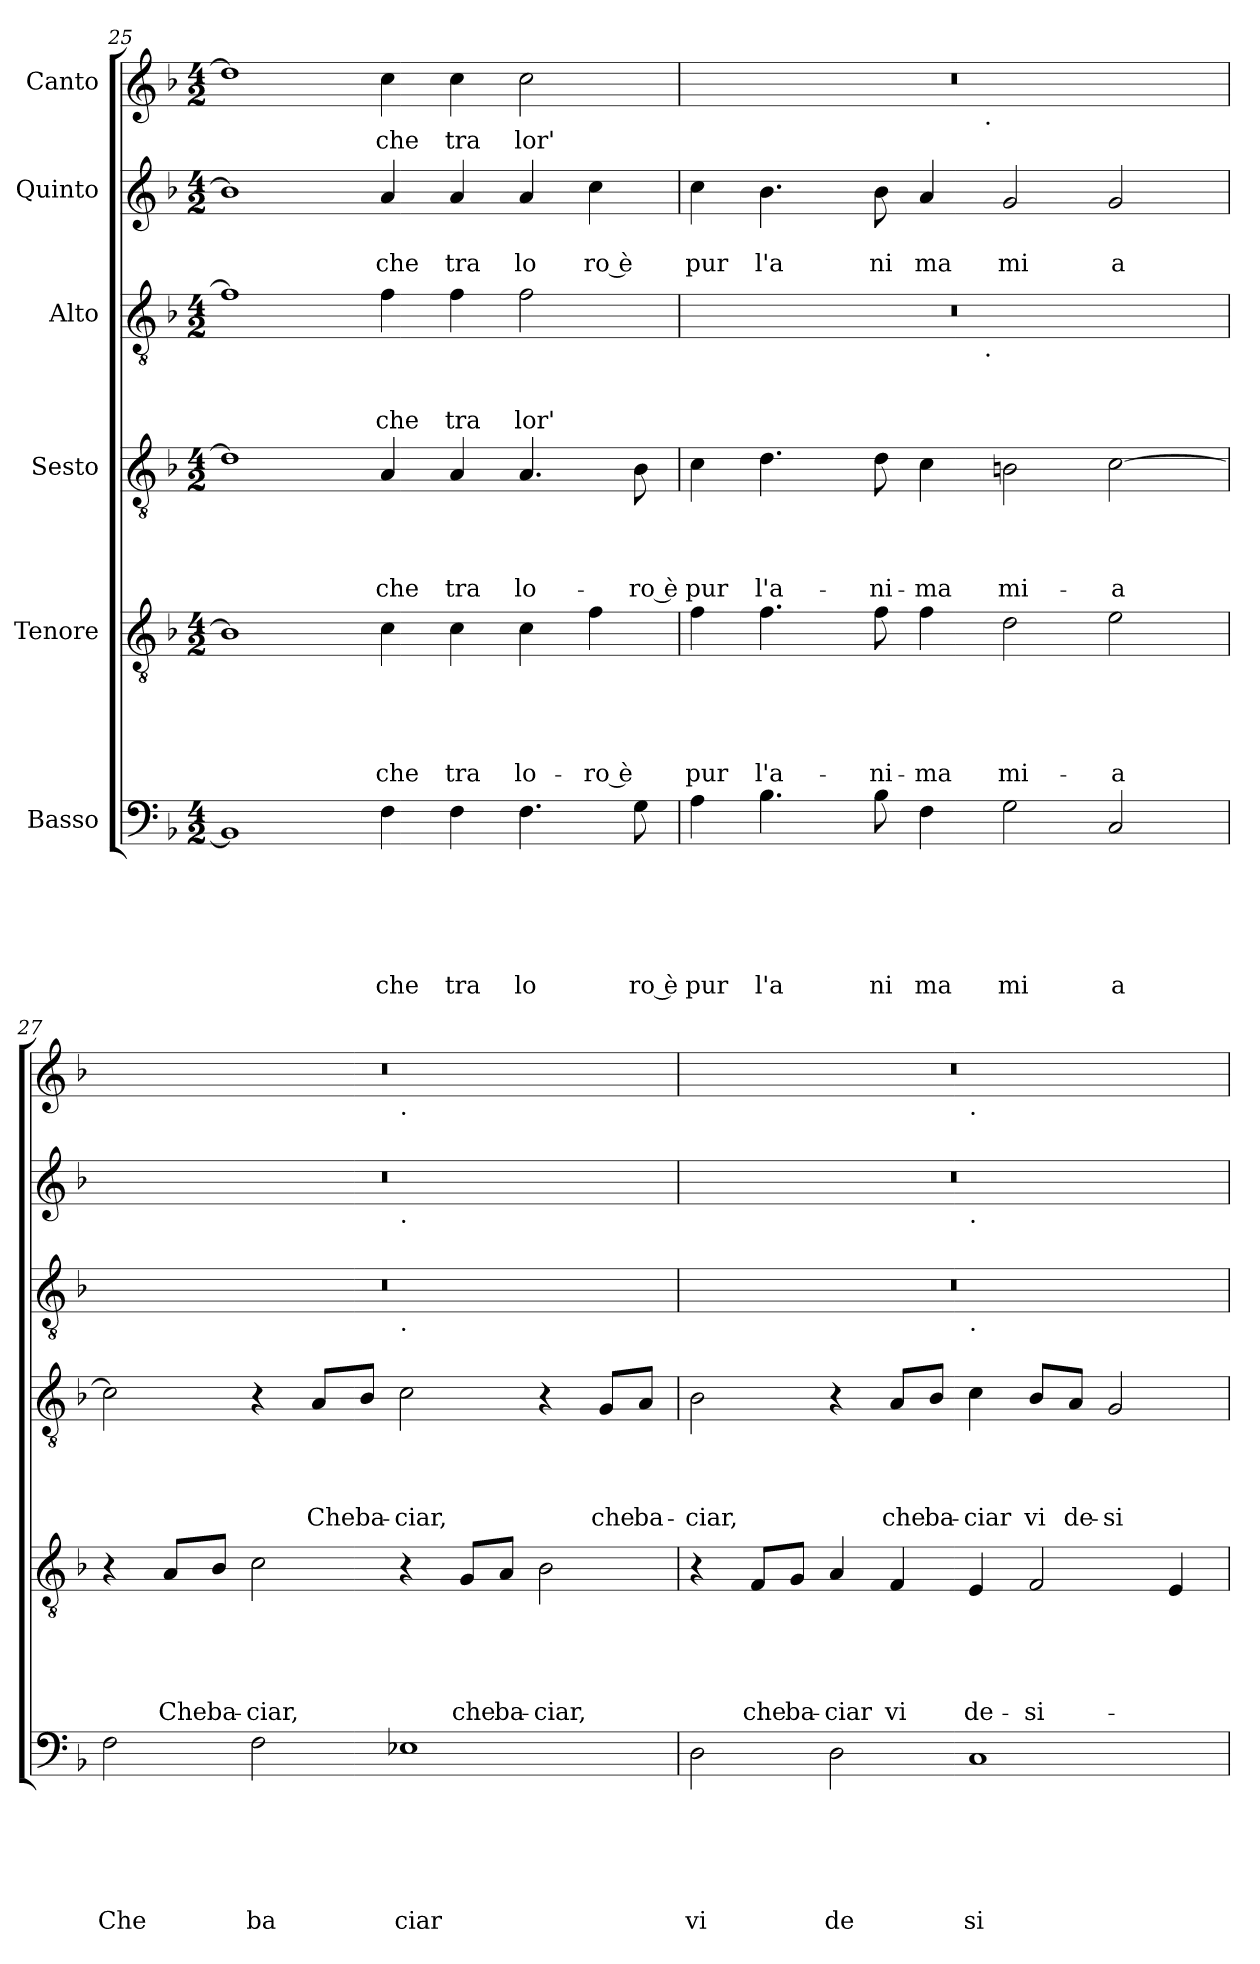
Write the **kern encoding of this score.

**kern	**text	**text	**text	**text	**text	**text	**kern	**text	**text	**text	**text	**text	**kern	**text	**text	**text	**text	**kern	**text	**text	**text	**kern	**text	**text	**kern	**text
*part6	*part6	*part6	*part6	*part6	*part6	*part6	*part5	*part5	*part5	*part5	*part5	*part5	*part4	*part4	*part4	*part4	*part4	*part3	*part3	*part3	*part3	*part2	*part2	*part2	*part1	*part1
*staff6	*staff6	*staff6	*staff6	*staff6	*staff6	*staff6	*staff5	*staff5	*staff5	*staff5	*staff5	*staff5	*staff4	*staff4	*staff4	*staff4	*staff4	*staff3	*staff3	*staff3	*staff3	*staff2	*staff2	*staff2	*staff1	*staff1
*I"Basso	*	*	*	*	*	*	*I"Tenore	*	*	*	*	*	*I"Sesto	*	*	*	*	*I"Alto	*	*	*	*I"Quinto	*	*	*I"Canto	*
*clefF4	*	*	*	*	*	*	*clefGv2	*	*	*	*	*	*clefGv2	*	*	*	*	*clefGv2	*	*	*	*clefG2	*	*	*clefG2	*
*k[b-]	*	*	*	*	*	*	*k[b-]	*	*	*	*	*	*k[b-]	*	*	*	*	*k[b-]	*	*	*	*k[b-]	*	*	*k[b-]	*
*F:	*	*	*	*	*	*	*F:	*	*	*	*	*	*F:	*	*	*	*	*F:	*	*	*	*F:	*	*	*F:	*
*M4/2	*	*	*	*	*	*	*M4/2	*	*	*	*	*	*M4/2	*	*	*	*	*M4/2	*	*	*	*M4/2	*	*	*M4/2	*
=25	=25	=25	=25	=25	=25	=25	=25	=25	=25	=25	=25	=25	=25	=25	=25	=25	=25	=25	=25	=25	=25	=25	=25	=25	=25	=25
1BB-]	.	.	.	.	.	.	1B-]	.	.	.	.	.	1d]	.	.	.	.	1f]	.	.	.	1b-]	.	.	1dd]	.
!	!	!	!	!	!	!LO:LY:b	!	!	!	!	!	!LO:LY:b	!	!	!	!	!LO:LY:b	!	!	!	!LO:LY:b	!	!	!LO:LY:b	!	!LO:LY:b
4F\	.	.	.	.	.	che	4c\	.	.	.	.	che	4A/	.	.	.	che	4f\	.	.	che	4a/	.	che	4cc\	che
!	!	!	!	!	!	!LO:LY:b	!	!	!	!	!	!LO:LY:b	!	!	!	!	!LO:LY:b	!	!	!	!LO:LY:b	!	!	!LO:LY:b	!	!LO:LY:b
4F\	.	.	.	.	.	tra	4c\	.	.	.	.	tra	4A/	.	.	.	tra	4f\	.	.	tra	4a/	.	tra	4cc\	tra
!	!	!	!	!	!	!LO:LY:b	!	!	!	!	!	!LO:LY:b	!	!	!	!	!LO:LY:b	!	!	!	!LO:LY:b	!	!	!LO:LY:b	!	!LO:LY:b
4.F\	.	.	.	.	.	lo	4c\	.	.	.	.	lo-	4.A/	.	.	.	lo-	2f\	.	.	lor'	4a/	.	lo	2cc\	lor'
!	!	!	!	!	!	!	!	!	!	!	!	!LO:LY:b:rj	!	!	!	!	!	!	!	!	!	!	!	!LO:LY:b:rj	!	!
.	.	.	.	.	.	.	4f\	.	.	.	.	-ro è	.	.	.	.	.	.	.	.	.	4cc\	.	ro è	.	.
!	!	!	!	!	!	!LO:LY:b:rj	!	!	!	!	!	!	!	!	!	!	!LO:LY:b:rj	!	!	!	!	!	!	!	!	!
8G\	.	.	.	.	.	ro è	.	.	.	.	.	.	8B-\	.	.	.	-ro è	.	.	.	.	.	.	.	.	.
!!LO:PB:g=z
=26	=26	=26	=26	=26	=26	=26	=26	=26	=26	=26	=26	=26	=26	=26	=26	=26	=26	=26	=26	=26	=26	=26	=26	=26	=26	=26
!	!	!	!	!	!	!LO:LY:b	!	!	!	!	!	!LO:LY:b	!	!	!	!	!LO:LY:b	!	!	!	!	!	!	!LO:LY:b	!	!
*	*	*	*	*	*	*	*	*	*	*	*	*	*	*	*	*	*	*^	*	*	*	*	*	*	*^	*
4A\	.	.	.	.	.	pur	4f\	.	.	.	.	pur	4c\	.	.	.	pur	0r	2ryy	.	.	.	4cc\	.	pur	0r	2ryy	.
!	!	!	!	!	!	!LO:LY:b	!	!	!	!	!	!LO:LY:b	!	!	!	!	!LO:LY:b	!	!	!	!	!	!	!	!LO:LY:b	!	!	!
4.B-\	.	.	.	.	.	l'a	4.f\	.	.	.	.	l'a-	4.d\	.	.	.	l'a-	.	.	.	.	.	4.b-\	.	l'a	.	.	.
.	.	.	.	.	.	.	.	.	.	.	.	.	.	.	.	.	.	.	4...ryy	.	.	.	.	.	.	.	4...ryy	.
!	!	!	!	!	!	!LO:LY:b	!	!	!	!	!	!LO:LY:b	!	!	!	!	!LO:LY:b	!	!	!	!	!	!	!	!LO:LY:b	!	!	!
8B-\	.	.	.	.	.	ni	8f\	.	.	.	.	-ni-	8d\	.	.	.	-ni-	.	.	.	.	.	8b-\	.	ni	.	.	.
!	!	!	!	!	!	!LO:LY:b	!	!	!	!	!	!LO:LY:b	!	!	!	!	!LO:LY:b	!	!	!	!	!	!	!	!LO:LY:b	!	!	!
4F\	.	.	.	.	.	ma	4f\	.	.	.	.	-ma	4c\	.	.	.	-ma	.	.	.	.	.	4a/	.	ma	.	.	.
!	!	!	!	!	!	!	!	!	!	!	!	!	!	!	!	!	!	!	!	!	!	!	!	!	!	!	!LO:TX:b:t=.	!
!	!	!	!	!	!	!	!	!	!	!	!	!	!	!	!	!	!	!	!LO:TX:b:t=.	!	!	!	!	!	!	!	!	!
.	.	.	.	.	.	.	.	.	.	.	.	.	.	.	.	.	.	.	1ryy	.	.	.	.	.	.	.	1ryy	.
!	!	!	!	!	!	!LO:LY:b	!	!	!	!	!	!LO:LY:b	!	!	!	!	!LO:LY:b	!	!	!	!	!	!	!	!LO:LY:b	!	!	!
2G\	.	.	.	.	.	mi	2d\	.	.	.	.	mi-	2Bn\	.	.	.	mi-	.	.	.	.	.	2g/	.	mi	.	.	.
!	!	!	!	!	!	!LO:LY:b	!	!	!	!	!	!LO:LY:b	!	!	!	!	!LO:LY:b	!	!	!	!	!	!	!	!LO:LY:b	!	!	!
2C/	.	.	.	.	.	a	2e\	.	.	.	.	-a	[>2c\	.	.	.	-a	.	.	.	.	.	2g/	.	a	.	.	.
.	.	.	.	.	.	.	.	.	.	.	.	.	.	.	.	.	.	.	32ryy	.	.	.	.	.	.	.	32ryy	.
=27	=27	=27	=27	=27	=27	=27	=27	=27	=27	=27	=27	=27	=27	=27	=27	=27	=27	=27	=27	=27	=27	=27	=27	=27	=27	=27	=27	=27
!	!	!	!	!	!	!LO:LY:b	!	!	!	!	!	!	!	!	!	!	!	!	!	!	!	!	!	!	!	!	!	!
*	*	*	*	*	*	*	*	*	*	*	*	*	*	*	*	*	*	*	*	*	*	*	*^	*	*	*	*	*
2F\	.	.	.	.	.	Che	4r	.	.	.	.	.	2c\]	.	.	.	.	0r	1ryy	.	.	.	0r	1ryy	.	.	0r	1ryy	.
!	!	!	!	!	!	!	!	!	!	!	!	!LO:LY:b	!	!	!	!	!	!	!	!	!	!	!	!	!	!	!	!	!
.	.	.	.	.	.	.	8A/L	.	.	.	.	Che	.	.	.	.	.	.	.	.	.	.	.	.	.	.	.	.	.
!	!	!	!	!	!	!	!	!	!	!	!	!LO:LY:b	!	!	!	!	!	!	!	!	!	!	!	!	!	!	!	!	!
.	.	.	.	.	.	.	8B-/J	.	.	.	.	ba-	.	.	.	.	.	.	.	.	.	.	.	.	.	.	.	.	.
!	!	!	!	!	!	!LO:LY:b	!	!	!	!	!	!LO:LY:b	!	!	!	!	!	!	!	!	!	!	!	!	!	!	!	!	!
2F\	.	.	.	.	.	ba	2c\	.	.	.	.	-ciar,	4r	.	.	.	.	.	.	.	.	.	.	.	.	.	.	.	.
!	!	!	!	!	!	!	!	!	!	!	!	!	!	!	!	!	!LO:LY:b	!	!	!	!	!	!	!	!	!	!	!	!
.	.	.	.	.	.	.	.	.	.	.	.	.	8A/L	.	.	.	Che	.	.	.	.	.	.	.	.	.	.	.	.
!	!	!	!	!	!	!	!	!	!	!	!	!	!	!	!	!	!LO:LY:b	!	!	!	!	!	!	!	!	!	!	!	!
.	.	.	.	.	.	.	.	.	.	.	.	.	8B-/J	.	.	.	ba-	.	.	.	.	.	.	.	.	.	.	.	.
!	!	!	!	!	!	!	!	!	!	!	!	!	!	!	!	!	!	!	!	!	!	!	!	!	!	!	!	!LO:TX:b:t=.	!
!	!	!	!	!	!	!	!	!	!	!	!	!	!	!	!	!	!	!	!	!	!	!	!	!LO:TX:b:t=.	!	!	!	!	!
!	!	!	!	!	!	!	!	!	!	!	!	!	!	!	!	!	!	!	!LO:TX:b:t=.	!	!	!	!	!	!	!	!	!	!
!	!	!	!	!	!	!LO:LY:b	!	!	!	!	!	!	!	!	!	!	!LO:LY:b	!	!	!	!	!	!	!	!	!	!	!	!
1E-X	.	.	.	.	.	ciar	4r	.	.	.	.	.	2c\	.	.	.	-ciar,	.	1ryy	.	.	.	.	1ryy	.	.	.	1ryy	.
!	!	!	!	!	!	!	!	!	!	!	!	!LO:LY:b	!	!	!	!	!	!	!	!	!	!	!	!	!	!	!	!	!
.	.	.	.	.	.	.	8G/L	.	.	.	.	che	.	.	.	.	.	.	.	.	.	.	.	.	.	.	.	.	.
!	!	!	!	!	!	!	!	!	!	!	!	!LO:LY:b	!	!	!	!	!	!	!	!	!	!	!	!	!	!	!	!	!
.	.	.	.	.	.	.	8A/J	.	.	.	.	ba-	.	.	.	.	.	.	.	.	.	.	.	.	.	.	.	.	.
!	!	!	!	!	!	!	!	!	!	!	!	!LO:LY:b	!	!	!	!	!	!	!	!	!	!	!	!	!	!	!	!	!
.	.	.	.	.	.	.	2B-\	.	.	.	.	-ciar,	4r	.	.	.	.	.	.	.	.	.	.	.	.	.	.	.	.
!	!	!	!	!	!	!	!	!	!	!	!	!	!	!	!	!	!LO:LY:b	!	!	!	!	!	!	!	!	!	!	!	!
.	.	.	.	.	.	.	.	.	.	.	.	.	8G/L	.	.	.	che	.	.	.	.	.	.	.	.	.	.	.	.
!	!	!	!	!	!	!	!	!	!	!	!	!	!	!	!	!	!LO:LY:b	!	!	!	!	!	!	!	!	!	!	!	!
.	.	.	.	.	.	.	.	.	.	.	.	.	8A/J	.	.	.	ba-	.	.	.	.	.	.	.	.	.	.	.	.
=28	=28	=28	=28	=28	=28	=28	=28	=28	=28	=28	=28	=28	=28	=28	=28	=28	=28	=28	=28	=28	=28	=28	=28	=28	=28	=28	=28	=28	=28
!	!	!	!	!	!	!LO:LY:b	!	!	!	!	!	!	!	!	!	!	!LO:LY:b	!	!	!	!	!	!	!	!	!	!	!	!
2D\	.	.	.	.	.	vi	4r	.	.	.	.	.	2B-\	.	.	.	-ciar,	0r	1ryy	.	.	.	0r	1ryy	.	.	0r	1ryy	.
!	!	!	!	!	!	!	!	!	!	!	!	!LO:LY:b	!	!	!	!	!	!	!	!	!	!	!	!	!	!	!	!	!
.	.	.	.	.	.	.	8F/L	.	.	.	.	che	.	.	.	.	.	.	.	.	.	.	.	.	.	.	.	.	.
!	!	!	!	!	!	!	!	!	!	!	!	!LO:LY:b	!	!	!	!	!	!	!	!	!	!	!	!	!	!	!	!	!
.	.	.	.	.	.	.	8G/J	.	.	.	.	ba-	.	.	.	.	.	.	.	.	.	.	.	.	.	.	.	.	.
!	!	!	!	!	!	!LO:LY:b	!	!	!	!	!	!LO:LY:b	!	!	!	!	!	!	!	!	!	!	!	!	!	!	!	!	!
2D\	.	.	.	.	.	de	4A/	.	.	.	.	-ciar	4r	.	.	.	.	.	.	.	.	.	.	.	.	.	.	.	.
!	!	!	!	!	!	!	!	!	!	!	!	!LO:LY:b	!	!	!	!	!LO:LY:b	!	!	!	!	!	!	!	!	!	!	!	!
.	.	.	.	.	.	.	4F/	.	.	.	.	vi	8A/L	.	.	.	che	.	.	.	.	.	.	.	.	.	.	.	.
!	!	!	!	!	!	!	!	!	!	!	!	!	!	!	!	!	!LO:LY:b	!	!	!	!	!	!	!	!	!	!	!	!
.	.	.	.	.	.	.	.	.	.	.	.	.	8B-/J	.	.	.	ba-	.	.	.	.	.	.	.	.	.	.	.	.
!	!	!	!	!	!	!	!	!	!	!	!	!	!	!	!	!	!	!	!	!	!	!	!	!	!	!	!	!LO:TX:b:t=.	!
!	!	!	!	!	!	!	!	!	!	!	!	!	!	!	!	!	!	!	!	!	!	!	!	!LO:TX:b:t=.	!	!	!	!	!
!	!	!	!	!	!	!	!	!	!	!	!	!	!	!	!	!	!	!	!LO:TX:b:t=.	!	!	!	!	!	!	!	!	!	!
!	!	!	!	!	!	!LO:LY:b	!	!	!	!	!	!LO:LY:b	!	!	!	!	!LO:LY:b	!	!	!	!	!	!	!	!	!	!	!	!
1C	.	.	.	.	.	si	4E/	.	.	.	.	de-	4c\	.	.	.	-ciar	.	1ryy	.	.	.	.	1ryy	.	.	.	1ryy	.
!	!	!	!	!	!	!	!	!	!	!	!	!LO:LY:b	!	!	!	!	!LO:LY:b	!	!	!	!	!	!	!	!	!	!	!	!
.	.	.	.	.	.	.	2F/	.	.	.	.	-si-	8B-/L	.	.	.	vi	.	.	.	.	.	.	.	.	.	.	.	.
!	!	!	!	!	!	!	!	!	!	!	!	!	!	!	!	!	!LO:LY:b	!	!	!	!	!	!	!	!	!	!	!	!
.	.	.	.	.	.	.	.	.	.	.	.	.	8A/J	.	.	.	de-	.	.	.	.	.	.	.	.	.	.	.	.
!	!	!	!	!	!	!	!	!	!	!	!	!	!	!	!	!	!LO:LY:b	!	!	!	!	!	!	!	!	!	!	!	!
.	.	.	.	.	.	.	.	.	.	.	.	.	2G/	.	.	.	-si-	.	.	.	.	.	.	.	.	.	.	.	.
.	.	.	.	.	.	.	4E/	.	.	.	.	.	.	.	.	.	.	.	.	.	.	.	.	.	.	.	.	.	.
*	*	*	*	*	*	*	*	*	*	*	*	*	*	*	*	*	*	*v	*v	*	*	*	*	*	*	*	*v	*v	*
*	*	*	*	*	*	*	*	*	*	*	*	*	*	*	*	*	*	*	*	*	*	*v	*v	*	*	*	*
=	=	=	=	=	=	=	=	=	=	=	=	=	=	=	=	=	=	=	=	=	=	=	=	=	=	=
*-	*-	*-	*-	*-	*-	*-	*-	*-	*-	*-	*-	*-	*-	*-	*-	*-	*-	*-	*-	*-	*-	*-	*-	*-	*-	*-
